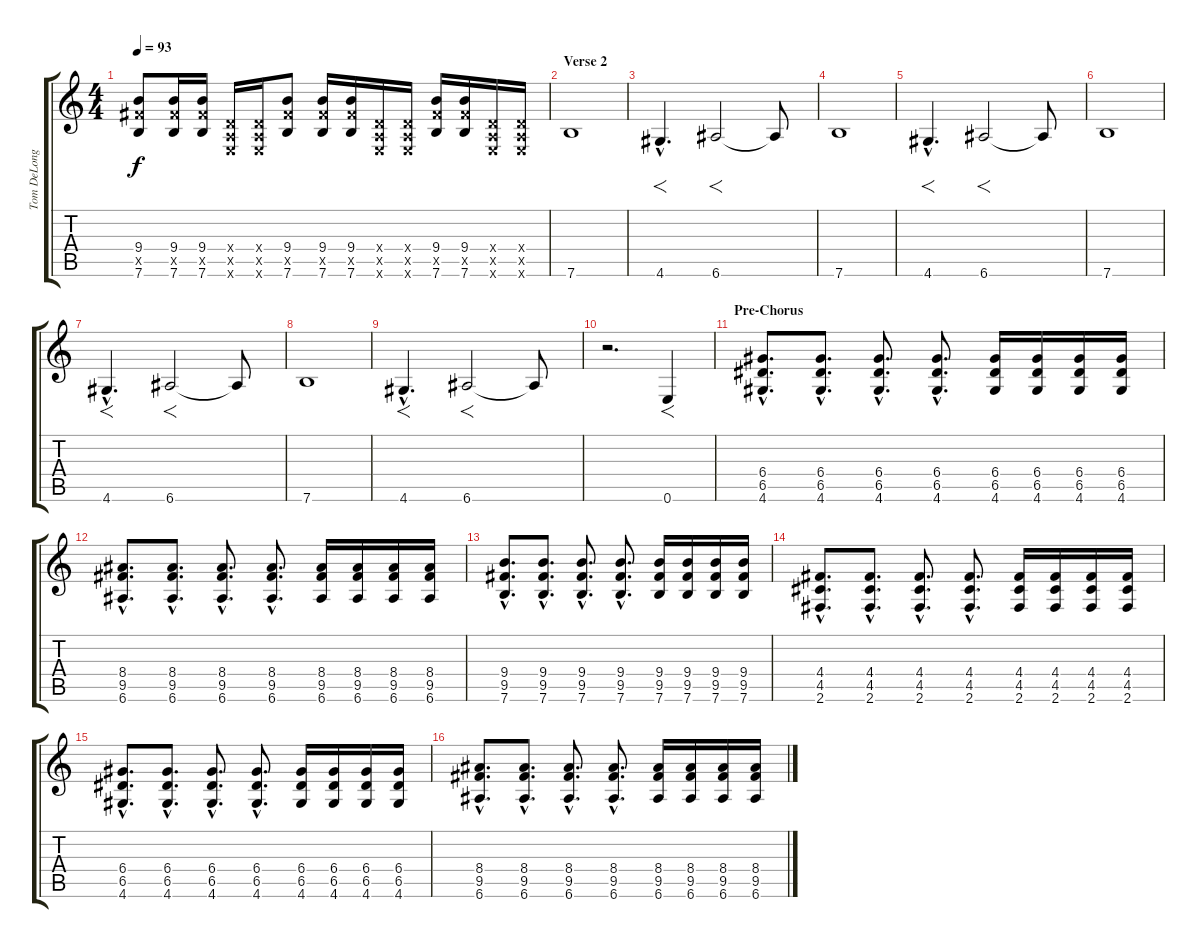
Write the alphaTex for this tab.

\track ("Tom DeLonge" "Tom DeLong") {instrument distortionguitar}
\staff {score tabs}
\tuning (E4 B3 G3 D3 A2 E2) {hide}
\ts (4 4)
\tempo 93
\clef g2
\ks c
(9.4 9.5{x} 7.6).8{dy f} (9.4 9.5{x} 7.6).16 (9.4 9.5{x} 7.6).16 (0.4{x} 0.5{x} 0.6{x}).16 (0.4{x} 0.5{x} 0.6{x}).16 (9.4 9.5{x} 7.6).8 (9.4 9.5{x} 7.6).16 (9.4 9.5{x} 7.6).16 (0.4{x} 0.5{x} 0.6{x}).16 (0.4{x} 0.5{x} 0.6{x}).16 (9.4 9.5{x} 7.6).16 (9.4 9.5{x} 7.6).16 (0.4{x} 0.5{x} 0.6{x}).16 (0.4{x} 0.5{x} 0.6{x}).16 |
\section ("" "Verse 2")
7.6.1{volume 5 instrument distortionguitar} |
4.6{hac}.4{f d volume 12} 6.6.2{f} 6.6{t}.8 |
7.6.1{volume 5 instrument distortionguitar} |
4.6{hac}.4{f d volume 12} 6.6.2{f} 6.6{t}.8 |
7.6.1{volume 5 instrument distortionguitar} |
4.6{hac}.4{f d volume 12} 6.6.2{f} 6.6{t}.8 |
7.6.1{volume 5 instrument distortionguitar} |
4.6{hac}.4{f d volume 12} 6.6.2{f} 6.6{t}.8 |
r.2{d} 0.6.4{f} |
\section ("" "Pre-Chorus")
(6.4{hac} 6.5{hac} 4.6{hac}).8{d instrument distortionguitar} (6.4{hac} 6.5{hac} 4.6{hac}).8{d} (6.4{hac} 6.5{hac} 4.6{hac}).8{d} (6.4{hac} 6.5{hac} 4.6{hac}).8{d} (6.4 6.5 4.6).16 (6.4 6.5 4.6).16 (6.4 6.5 4.6).16 (6.4 6.5 4.6).16 |
(8.4{hac} 9.5{hac} 6.6{hac}).8{d} (8.4{hac} 9.5{hac} 6.6{hac}).8{d} (8.4{hac} 9.5{hac} 6.6{hac}).8{d} (8.4{hac} 9.5{hac} 6.6{hac}).8{d} (8.4 9.5 6.6).16 (8.4 9.5 6.6).16 (8.4 9.5 6.6).16 (8.4 9.5 6.6).16 |
(9.4{hac} 9.5{hac} 7.6{hac}).8{d} (9.4{hac} 9.5{hac} 7.6{hac}).8{d} (9.4{hac} 9.5{hac} 7.6{hac}).8{d} (9.4{hac} 9.5{hac} 7.6{hac}).8{d} (9.4 9.5 7.6).16 (9.4 9.5 7.6).16 (9.4 9.5 7.6).16 (9.4 9.5 7.6).16 |
(4.4{hac} 4.5{hac} 2.6{hac}).8{d} (4.4{hac} 4.5{hac} 2.6{hac}).8{d} (4.4{hac} 4.5{hac} 2.6{hac}).8{d} (4.4{hac} 4.5{hac} 2.6{hac}).8{d} (4.4 4.5 2.6).16 (4.4 4.5 2.6).16 (4.4 4.5 2.6).16 (4.4 4.5 2.6).16 |
(6.4{hac} 6.5{hac} 4.6{hac}).8{d} (6.4{hac} 6.5{hac} 4.6{hac}).8{d} (6.4{hac} 6.5{hac} 4.6{hac}).8{d} (6.4{hac} 6.5{hac} 4.6{hac}).8{d} (6.4 6.5 4.6).16 (6.4 6.5 4.6).16 (6.4 6.5 4.6).16 (6.4 6.5 4.6).16 |
(8.4{hac} 9.5{hac} 6.6{hac}).8{d} (8.4{hac} 9.5{hac} 6.6{hac}).8{d} (8.4{hac} 9.5{hac} 6.6{hac}).8{d} (8.4{hac} 9.5{hac} 6.6{hac}).8{d} (8.4 9.5 6.6).16 (8.4 9.5 6.6).16 (8.4 9.5 6.6).16 (8.4 9.5 6.6).16
